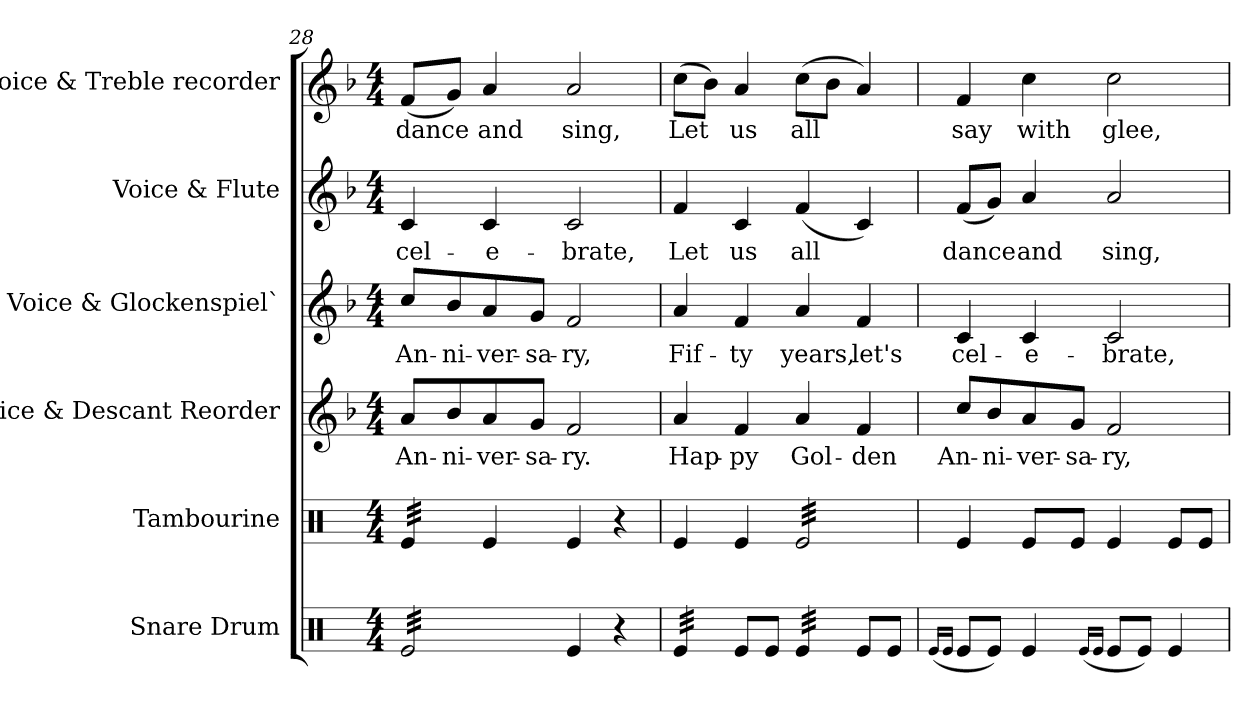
**kern	**kern	**kern	**text	**kern	**text	**kern	**text	**kern	**text
*part6	*part5	*part4	*part4	*part3	*part3	*part2	*part2	*part1	*part1
*staff6	*staff5	*staff4	*staff4	*staff3	*staff3	*staff2	*staff2	*staff1	*staff1
*I"Snare Drum	*I"Tambourine	*I"Voice & Descant Reorder	*	*I"Voice & Glockenspiel`	*	*I"Voice & Flute	*	*I"Voice & Treble recorder	*
*I'S. D.	*I'Tamb.	*I'Voice	*	*I'Voice	*	*I'Voice	*	*I'Voice	*
*clefX	*clefX	*clefG2	*	*clefG2	*	*clefG2	*	*clefG2	*
*k[]	*k[]	*k[b-]	*	*k[b-]	*	*k[b-]	*	*k[b-]	*
*C:	*C:	*F:	*	*F:	*	*F:	*	*F:	*
*M4/4	*M4/4	*M4/4	*	*M4/4	*	*M4/4	*	*M4/4	*
=28	=28	=28	=28	=28	=28	=28	=28	=28	=28
!	!	!	!LO:LY:b:color=#000000	!	!	!	!	!	!
!	!	!	!	!	!LO:LY:b:color=#000000	!	!	!	!
!	!	!	!	!	!	!	!LO:LY:b:color=#000000	!	!
!	!	!	!	!	!	!	!	!	!LO:LY:b:color=#000000
*tremolo	*	*	*	*	*	*	*	*	*
*	*tremolo	*	*	*	*	*	*	*	*
32Rei/LLL	32Rei/LLL	8ai/L	An-	8cci/L	An-	4ci/	cel-	(8fi/L	dance
32Rei/	32Rei/	.	.	.	.	.	.	.	.
32Rei/	32Rei/	.	.	.	.	.	.	.	.
32Rei/	32Rei/	.	.	.	.	.	.	.	.
!	!	!	!LO:LY:b:color=#000000	!	!	!	!	!	!
!	!	!	!	!	!LO:LY:b:color=#000000	!	!	!	!
32Rei/	32Rei/	8b-i/	-ni-	8b-i/	-ni-	.	.	8gi/J)	.
32Rei/	32Rei/	.	.	.	.	.	.	.	.
32Rei/	32Rei/	.	.	.	.	.	.	.	.
32Rei/	32Rei/JJJ	.	.	.	.	.	.	.	.
*	*Xtremolo	*	*	*	*	*	*	*	*
!	!	!	!LO:LY:b:color=#000000	!	!	!	!	!	!
!	!	!	!	!	!LO:LY:b:color=#000000	!	!	!	!
!	!	!	!	!	!	!	!LO:LY:b:color=#000000	!	!
!	!	!	!	!	!	!	!	!	!LO:LY:b:color=#000000
32Rei/	4Rei/	8ai/	-ver-	8ai/	-ver-	4ci/	-e-	4ai/	and
32Rei/	.	.	.	.	.	.	.	.	.
32Rei/	.	.	.	.	.	.	.	.	.
32Rei/	.	.	.	.	.	.	.	.	.
!	!	!	!LO:LY:b:color=#000000	!	!	!	!	!	!
!	!	!	!	!	!LO:LY:b:color=#000000	!	!	!	!
32Rei/	.	8gi/J	-sa-	8gi/J	-sa-	.	.	.	.
32Rei/	.	.	.	.	.	.	.	.	.
32Rei/	.	.	.	.	.	.	.	.	.
32Rei/JJJ	.	.	.	.	.	.	.	.	.
*Xtremolo	*	*	*	*	*	*	*	*	*
!	!	!	!LO:LY:b:color=#000000	!	!	!	!	!	!
!	!	!	!	!	!LO:LY:b:color=#000000	!	!	!	!
!	!	!	!	!	!	!	!LO:LY:b:color=#000000	!	!
!	!	!	!	!	!	!	!	!	!LO:LY:b:color=#000000
4Rei/	4Rei/	2fi/	-ry.	2fi/	-ry,	2ci/	-brate,	2ai/	sing,
4r	4r	.	.	.	.	.	.	.	.
=29	=29	=29	=29	=29	=29	=29	=29	=29	=29
!	!	!	!LO:LY:b:color=#000000	!	!	!	!	!	!
!	!	!	!	!	!LO:LY:b:color=#000000	!	!	!	!
!	!	!	!	!	!	!	!LO:LY:b:color=#000000	!	!
!	!	!	!	!	!	!	!	!	!LO:LY:b:color=#000000
*tremolo	*	*	*	*	*	*	*	*	*
(32Rei/LLL	4Rei/	4ai/	Hap-	4ai/	Fif-	4fi/	Let	(8cci\L	Let
(32Rei/	.	.	.	.	.	.	.	.	.
(32Rei/	.	.	.	.	.	.	.	.	.
(32Rei/	.	.	.	.	.	.	.	.	.
(32Rei/	.	.	.	.	.	.	.	8b-i\J)	.
(32Rei/	.	.	.	.	.	.	.	.	.
(32Rei/	.	.	.	.	.	.	.	.	.
(32Rei/JJJ	.	.	.	.	.	.	.	.	.
*Xtremolo	*	*	*	*	*	*	*	*	*
!	!	!	!LO:LY:b:color=#000000	!	!	!	!	!	!
!	!	!	!	!	!LO:LY:b:color=#000000	!	!	!	!
!	!	!	!	!	!	!	!LO:LY:b:color=#000000	!	!
!	!	!	!	!	!	!	!	!	!LO:LY:b:color=#000000
8Rei/L)	4Rei/	4fi/	-py	4fi/	-ty	4ci/	us	4ai/	us
8Rei/J	.	.	.	.	.	.	.	.	.
!	!	!	!LO:LY:b:color=#000000	!	!	!	!	!	!
!	!	!	!	!	!LO:LY:b:color=#000000	!	!	!	!
!	!	!	!	!	!	!	!LO:LY:b:color=#000000	!	!
!	!	!	!	!	!	!	!	!	!LO:LY:b:color=#000000
*tremolo	*	*	*	*	*	*	*	*	*
*	*tremolo	*	*	*	*	*	*	*	*
(32Rei/LLL	32Rei/LLL	4ai/	Gol-	4ai/	years,	(4fi/	all	(8cci\L	all
(32Rei/	32Rei/	.	.	.	.	.	.	.	.
(32Rei/	32Rei/	.	.	.	.	.	.	.	.
(32Rei/	32Rei/	.	.	.	.	.	.	.	.
(32Rei/	32Rei/	.	.	.	.	.	.	8b-i\J	.
(32Rei/	32Rei/	.	.	.	.	.	.	.	.
(32Rei/	32Rei/	.	.	.	.	.	.	.	.
(32Rei/JJJ	32Rei/	.	.	.	.	.	.	.	.
*Xtremolo	*	*	*	*	*	*	*	*	*
!	!	!	!LO:LY:b:color=#000000	!	!	!	!	!	!
!	!	!	!	!	!LO:LY:b:color=#000000	!	!	!	!
8Rei/L)	32Rei/	4fi/	-den	4fi/	let's	4ci/)	.	4ai/)	.
.	32Rei/	.	.	.	.	.	.	.	.
.	32Rei/	.	.	.	.	.	.	.	.
.	32Rei/	.	.	.	.	.	.	.	.
8Rei/J	32Rei/	.	.	.	.	.	.	.	.
.	32Rei/	.	.	.	.	.	.	.	.
.	32Rei/	.	.	.	.	.	.	.	.
.	32Rei/JJJ	.	.	.	.	.	.	.	.
*	*Xtremolo	*	*	*	*	*	*	*	*
!!LO:LB:g=z
=30	=30	=30	=30	=30	=30	=30	=30	=30	=30
(16qRei/LL	.	.	.	.	.	.	.	.	.
16qRei/JJ	.	.	.	.	.	.	.	.	.
!	!	!	!LO:LY:b:color=#000000	!	!	!	!	!	!
!	!	!	!	!	!LO:LY:b:color=#000000	!	!	!	!
!	!	!	!	!	!	!	!LO:LY:b:color=#000000	!	!
!	!	!	!	!	!	!	!	!	!LO:LY:b:color=#000000
8Rei/L	4Rei/	8cci/L	An-	4ci/	cel-	(8fi/L	dance	4fi/	say
!	!	!	!LO:LY:b:color=#000000	!	!	!	!	!	!
8Rei/J)	.	8b-i/	-ni-	.	.	8gi/J)	.	.	.
!	!	!	!LO:LY:b:color=#000000	!	!	!	!	!	!
!	!	!	!	!	!LO:LY:b:color=#000000	!	!	!	!
!	!	!	!	!	!	!	!LO:LY:b:color=#000000	!	!
!	!	!	!	!	!	!	!	!	!LO:LY:b:color=#000000
4Rei/	8Rei/L	8ai/	-ver-	4ci/	-e-	4ai/	and	4cci\	with
!	!	!	!LO:LY:b:color=#000000	!	!	!	!	!	!
.	8Rei/J	8gi/J	-sa-	.	.	.	.	.	.
(16qRei/LL	.	.	.	.	.	.	.	.	.
16qRei/JJ	.	.	.	.	.	.	.	.	.
!	!	!	!LO:LY:b:color=#000000	!	!	!	!	!	!
!	!	!	!	!	!LO:LY:b:color=#000000	!	!	!	!
!	!	!	!	!	!	!	!LO:LY:b:color=#000000	!	!
!	!	!	!	!	!	!	!	!	!LO:LY:b:color=#000000
8Rei/L	4Rei/	2fi/	-ry,	2ci/	-brate,	2ai/	sing,	2cci\	glee,
8Rei/J)	.	.	.	.	.	.	.	.	.
4Rei/	8Rei/L	.	.	.	.	.	.	.	.
.	8Rei/J	.	.	.	.	.	.	.	.
=	=	=	=	=	=	=	=	=	=
*-	*-	*-	*-	*-	*-	*-	*-	*-	*-
